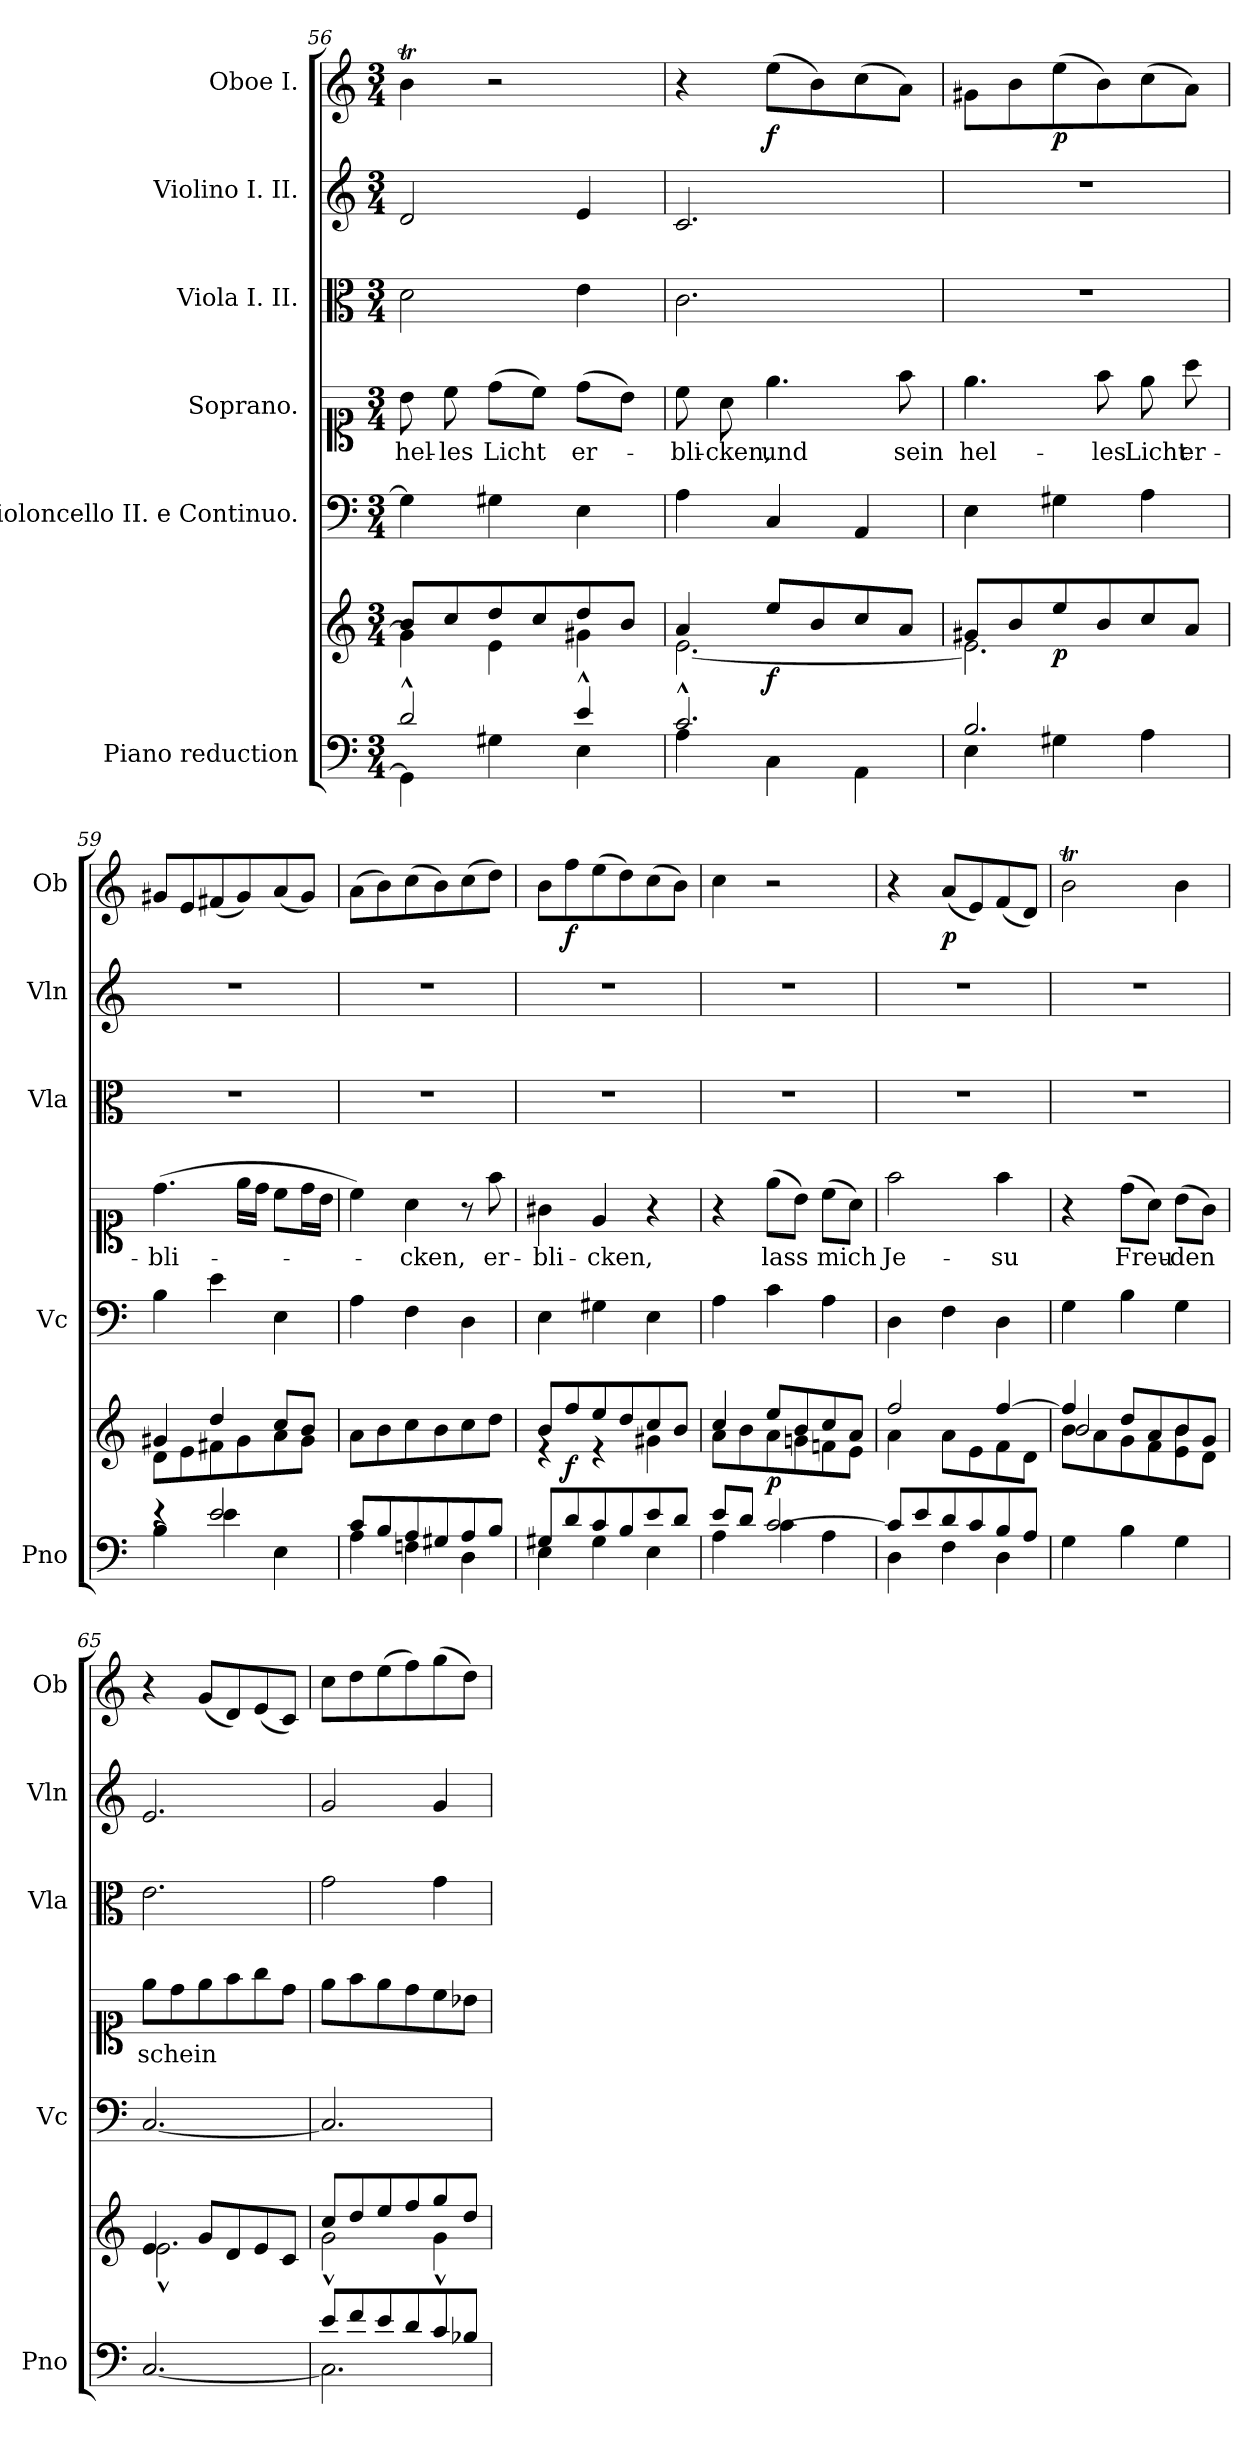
**kern	**kern	**dynam	**kern	**kern	**text	**kern	**kern	**kern	**dynam
*part6	*part6	*part6	*part5	*part4	*part4	*part3	*part2	*part1	*part1
*staff7	*staff6	*staff6/7	*staff5	*staff4	*staff4	*staff3	*staff2	*staff1	*staff1
*I"Piano reduction	*	*	*I"Violoncello II.  e Continuo.	*I"Soprano.	*	*I"Viola I. II.	*I"Violino I. II.	*I"Oboe I.	*
*I'Pno	*	*	*I'Vc	*	*	*I'Vla	*I'Vln	*I'Ob	*
*clefF4	*clefG2	*	*clefF4	*clefC1	*	*clefC3	*clefG2	*clefG2	*
*k[]	*k[]	*	*k[]	*k[]	*	*k[]	*k[]	*k[]	*
*M3/4	*M3/4	*	*M3/4	*M3/4	*	*M3/4	*M3/4	*M3/4	*
=56	=56	=56	=56	=56	=56	=56	=56	=56	=56
*^	*^	*	*	*	*	*	*	*	*
!	!	!	!	!	!	!	!LO:LY:b	!	!	!	!
2d^^/	4GG\]	8b/L	4g\]	.	4G\]	8b\	hel-	2d\	2d/	4bt\	.
!	!	!	!	!	!	!	!LO:LY:b	!	!	!	!
.	.	8cc/	.	.	.	8cc\	-les	.	.	.	.
!	!	!	!	!	!	!	!LO:LY:b	!	!	!	!
.	4G#X\	8dd/	4e\	.	4G#X\	(>8dd\L	Licht	.	.	2r	.
.	.	8cc/	.	.	.	8cc\J)	.	.	.	.	.
!	!	!	!	!	!	!	!LO:LY:b	!	!	!	!
4e^^/	4E\	8dd/	4g#X\	.	4E\	(>8dd\L	er-	4e\	4e/	.	.
.	.	8b/J	.	.	.	8b\J)	.	.	.	.	.
!!LO:LB:g=z
=57	=57	=57	=57	=57	=57	=57	=57	=57	=57	=57	=57
!	!	!	!	!	!	!	!LO:LY:b	!	!	!	!
2.c^^/	4A\	4a/	[2.e\	.	4A\	8cc\	bli-	2.c\	2.c/	4r	.
!	!	!	!	!	!	!	!LO:LY:b	!	!	!	!
.	.	.	.	.	.	8a\	-cken,	.	.	.	.
!	!	!	!	!LO:DY:b	!	!	!LO:LY:b	!	!	!	!LO:DY:b
.	4C\	8ee/L	.	f	4C/	4.ee\	und	.	.	(>8ee\L	f
.	.	8b/	.	.	.	.	.	.	.	8b\)	.
.	4AA\	8cc/	.	.	4AA/	.	.	.	.	(>8cc\	.
!	!	!	!	!	!	!	!LO:LY:b	!	!	!	!
.	.	8a/J	.	.	.	8ff\	sein	.	.	8a\J)	.
=58	=58	=58	=58	=58	=58	=58	=58	=58	=58	=58	=58
!	!	!	!	!	!	!	!LO:LY:b	!	!	!	!
2.B/	4E\	8g#X/L	2.e\]	.	4E\	4.ee\	hel-	2.r	2.r	8g#X\L	.
.	.	8b/	.	.	.	.	.	.	.	8b\	.
!	!	!	!	!LO:DY:b	!	!	!	!	!	!	!LO:DY:b
.	4G#X\	8ee/	.	p	4G#X\	.	.	.	.	(>8ee\	p
!	!	!	!	!	!	!	!LO:LY:b	!	!	!	!
.	.	8b/	.	.	.	8ff\	-les	.	.	8b\)	.
!	!	!	!	!	!	!	!LO:LY:b	!	!	!	!
.	4A\	8cc/	.	.	4A\	8ee\	Licht	.	.	(>8cc\	.
!	!	!	!	!	!	!	!LO:LY:b	!	!	!	!
.	.	8a/J	.	.	.	8aa\	er-	.	.	8a\J)	.
=59	=59	=59	=59	=59	=59	=59	=59	=59	=59	=59	=59
!	!	!	!	!	!	!	!LO:LY:b	!	!	!	!
4re	4B\	4g#X/	8d\L	.	4B\	(>4.dd\	-bli-	2.r	2.r	8g#X/L	.
.	.	.	8e\	.	.	.	.	.	.	8e/	.
2e/	4e\	4dd/	8f#X\	.	4e\	.	.	.	.	(<8f#X/	.
.	.	.	8g#\	.	.	16ee\LL	.	.	.	8g#/)	.
.	.	.	.	.	.	16dd\JJ	.	.	.	.	.
.	4E\	8cc/L	8a\	.	4E\	8cc\L	.	.	.	(<8a/	.
.	.	8b/J	8g#\J	.	.	16dd\L	.	.	.	8g#/J)	.
.	.	.	.	.	.	16b\JJ	.	.	.	.	.
*	*	*v	*v	*	*	*	*	*	*	*	*
=60	=60	=60	=60	=60	=60	=60	=60	=60	=60	=60
8c/L	4A\	8a\L	.	4A\	4cc\)	.	2.r	2.r	(>8a\L	.
8B/	.	8b\	.	.	.	.	.	.	8b\)	.
!	!	!	!	!	!	!LO:LY:b	!	!	!	!
8A/	4Fn\	8cc\	.	4F\	4a\	-cken,	.	.	(>8cc\	.
8G#X/	.	8b\	.	.	.	.	.	.	8b\)	.
8A/	4D\	8cc\	.	4D\	8r	.	.	.	(>8cc\	.
!	!	!	!	!	!	!LO:LY:b	!	!	!	!
8B/J	.	8dd\J	.	.	8ff\	er-	.	.	8dd\J)	.
=61	=61	=61	=61	=61	=61	=61	=61	=61	=61	=61
*	*	*^	*	*	*	*	*	*	*	*
!	!	!	!	!	!	!	!LO:LY:b	!	!	!	!
8G#X/L	4E\	8b/L	4re	.	4E\	4g#X\	-bli-	2.r	2.r	8b\L	.
!	!	!	!	!LO:DY:b	!	!	!	!	!	!	!LO:DY:b
8d/	.	8ff/	.	f	.	.	.	.	.	8ff\	f
!	!	!	!	!	!	!	!LO:LY:b	!	!	!	!
8c/	4G#\	8ee/	4re	.	4G#X\	4e/	-cken,	.	.	(>8ee\	.
8B/	.	8dd/	.	.	.	.	.	.	.	8dd\)	.
8e/	4E\	8cc/	4g#X\	.	4E\	4r	.	.	.	(>8cc\	.
8d/J	.	8b/J	.	.	.	.	.	.	.	8b\J)	.
=62	=62	=62	=62	=62	=62	=62	=62	=62	=62	=62	=62
8e/L	4A\	4cc/	8a\L	.	4A\	4r	.	2.r	2.r	4cc\	.
8d/J	.	.	8b\	.	.	.	.	.	.	.	.
!	!	!	!	!LO:DY:b	!	!	!LO:LY:b	!	!	!	!
[2c/	4c\	8ee/L	8a\	p	4c\	(>8ee\L	lass	.	.	2r	.
.	.	8b/	8gn\	.	.	8b\J)	.	.	.	.	.
!	!	!	!	!	!	!	!LO:LY:b	!	!	!	!
.	4A\	8cc/	8fn\	.	4A\	(>8cc\L	mich	.	.	.	.
.	.	8a/J	8e\J	.	.	8a\J)	.	.	.	.	.
=63	=63	=63	=63	=63	=63	=63	=63	=63	=63	=63	=63
!	!	!	!	!	!	!	!LO:LY:b	!	!	!	!
8c/L]	4D\	2ff/	4a\	.	4D\	2ff\	Je-	2.r	2.r	4r	.
8e/	.	.	.	.	.	.	.	.	.	.	.
!	!	!	!	!	!	!	!	!	!	!	!LO:DY:b
8d/	4F\	.	8a\L	.	4F\	.	.	.	.	(<8a/L	p
8c/	.	.	8e\	.	.	.	.	.	.	8e/)	.
!	!	!	!	!	!	!	!LO:LY:b	!	!	!	!
8B/	4D\	[4ff/	8f\	.	4D\	4ff\	-su	.	.	(<8f/	.
8A/J	.	.	8d\J	.	.	.	.	.	.	8d/J)	.
*v	*v	*	*	*	*	*	*	*	*	*	*
!!LO:PB:g=z
=64	=64	=64	=64	=64	=64	=64	=64	=64	=64	=64
*	*	*^	*	*	*	*	*	*	*	*
4G\	4ff/]	8b\L	2b/	.	4G\	4r	.	2.r	2.r	2bt\	.
.	.	8a\	.	.	.	.	.	.	.	.	.
!	!	!	!	!	!	!	!LO:LY:b	!	!	!	!
4B\	8dd/L	8g\	.	.	4B\	(>8dd\L	Freu-	.	.	.	.
.	8a/	8f\	.	.	.	8a\J)	.	.	.	.	.
!	!	!	!	!	!	!	!LO:LY:b	!	!	!	!
4G\	8b/	8e\	4b\	.	4G\	(>8b\L	den	.	.	4b\	.
.	8g/J	8d\J	.	.	.	8g\J)	.	.	.	.	.
*	*	*v	*v	*	*	*	*	*	*	*	*
=65	=65	=65	=65	=65	=65	=65	=65	=65	=65	=65
!	!	!	!	!	!	!LO:LY:b	!	!	!	!
[2.C/	4e/	2.e^^\	.	[2.C/	8ee\L	schein	2.e\	2.e/	4r	.
.	.	.	.	.	8dd\	.	.	.	.	.
.	8g/L	.	.	.	8ee\	.	.	.	(<8g/L	.
.	8d/	.	.	.	8ff\	.	.	.	8d/)	.
.	8e/	.	.	.	8gg\	.	.	.	(<8e/	.
.	8c/J	.	.	.	8dd\J	.	.	.	8c/J)	.
=66	=66	=66	=66	=66	=66	=66	=66	=66	=66	=66
*^	*	*	*	*	*	*	*	*	*	*
8e/L	2.C\]	8cc/L	2g^^\	.	2.C/]	8ee\L	.	2g\	2g/	8cc\L	.
8f/	.	8dd/	.	.	.	8ff\	.	.	.	8dd\	.
8e/	.	8ee/	.	.	.	8ee\	.	.	.	(>8ee\	.
8d/	.	8ff/	.	.	.	8dd\	.	.	.	8ff\)	.
8c/	.	8gg/	4g^^\	.	.	8cc\	.	4g\	4g/	(>8gg\	.
8B-X/J	.	8dd/J	.	.	.	8b-X\J	.	.	.	8dd\J)	.
*v	*v	*	*	*	*	*	*	*	*	*	*
*	*v	*v	*	*	*	*	*	*	*	*
=	=	=	=	=	=	=	=	=	=
*-	*-	*-	*-	*-	*-	*-	*-	*-	*-
